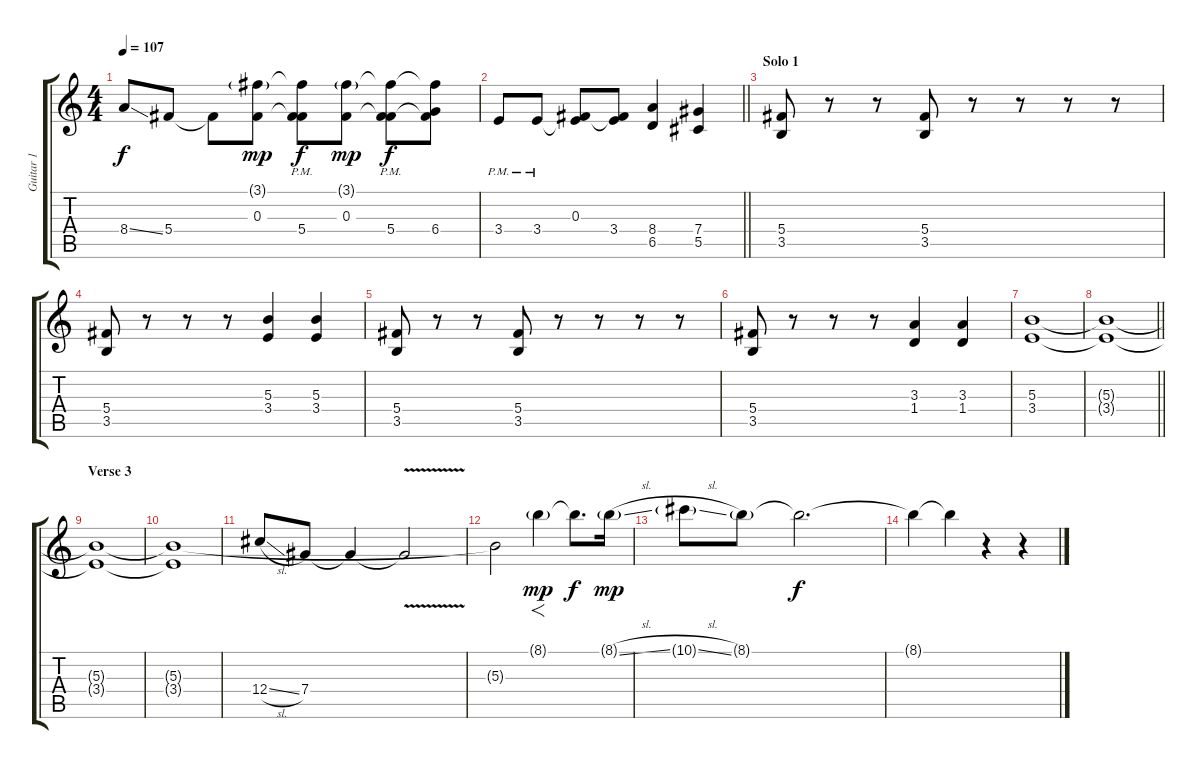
\track ("Guitar 1" "Guitar 1") {instrument overdrivenguitar}
\staff {score tabs}
\tuning (Eb4 Bb3 Gb3 Db3 Ab2 Eb2) {hide}
\ts (4 4)
\tempo 107
\clef g2
\ks c
8.4{ss t}.8{dy f} 5.4.8 5.4{t}.8 (3.1{g} 0.3).8{dy mp} (3.1{t} 0.3{t} 5.4{pm}).8{dy f} (3.1{g} 0.3).8{dy mp} (3.1{t} 0.3{t} 5.4{pm}).8{dy f} (3.1{t} 0.3{t} 6.4).8 |
\barLineRight lightlight
3.4{pm}.8 3.4{pm}.8 (0.3 3.4{t}).8 (0.3{t} 3.4).8 (8.4 6.5).4 (7.4 5.5).4 |
\section ("" "Solo 1")
(5.4 3.5).8{volume 13} r.8 r.8 (5.4 3.5).8 r.8 r.8 r.8 r.8 |
(5.4 3.5).8 r.8 r.8 r.8 (5.3 3.4).4 (5.3 3.4).4 |
(5.4 3.5).8 r.8 r.8 (5.4 3.5).8 r.8 r.8 r.8 r.8 |
(5.4 3.5).8 r.8 r.8 r.8 (3.3 1.4).4 (3.3 1.4).4 |
(5.3 3.4).1 |
\barLineRight lightlight
(5.3{t} 3.4{t}).1{volume 2} |
\section ("" "Verse 3")
(5.3{t} 3.4{t}).1 |
(5.3{t} 3.4{t}).1 |
12.4{sl}.8{volume 9} 7.4.8 7.4{t}.4 7.4{v t}.2 |
5.3{t}.2{volume 4} 8.1{g}.4{f dy mp volume 12} 8.1{t}.8{d dy f} 8.1{sl g}.16{dy mp} |
10.1{sl g}.8 8.1{g}.8 8.1{t}.2{d dy f volume 14} |
8.1{t}.4 8.1{t}.4{volume 6} r.4 r.4
